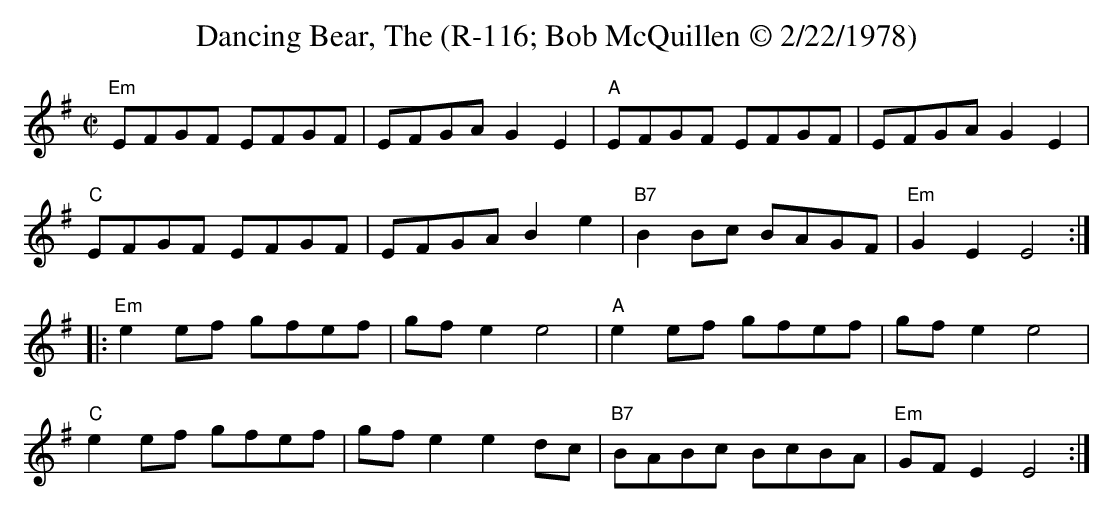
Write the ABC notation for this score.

X:1
T:Dancing Bear, The (R-116; Bob McQuillen \251 2/22/1978)
M: C|
K: Em
"Em"EFGF EFGF| EFGA G2E2| "A"EFGF EFGF| EFGA G2E2|
"C"EFGF EFGF| EFGA B2e2| "B7"B2Bc BAGF| "Em"G2E2 E4 :|
|:"Em"e2ef gfef| gfe2 e4| "A"e2ef gfef| gfe2 e4|
"C"e2ef gfef| gfe2 e2dc| "B7"BABc BcBA| "Em"GFE2 E4 :|

$SmallRMargin
$SmallLMargin
